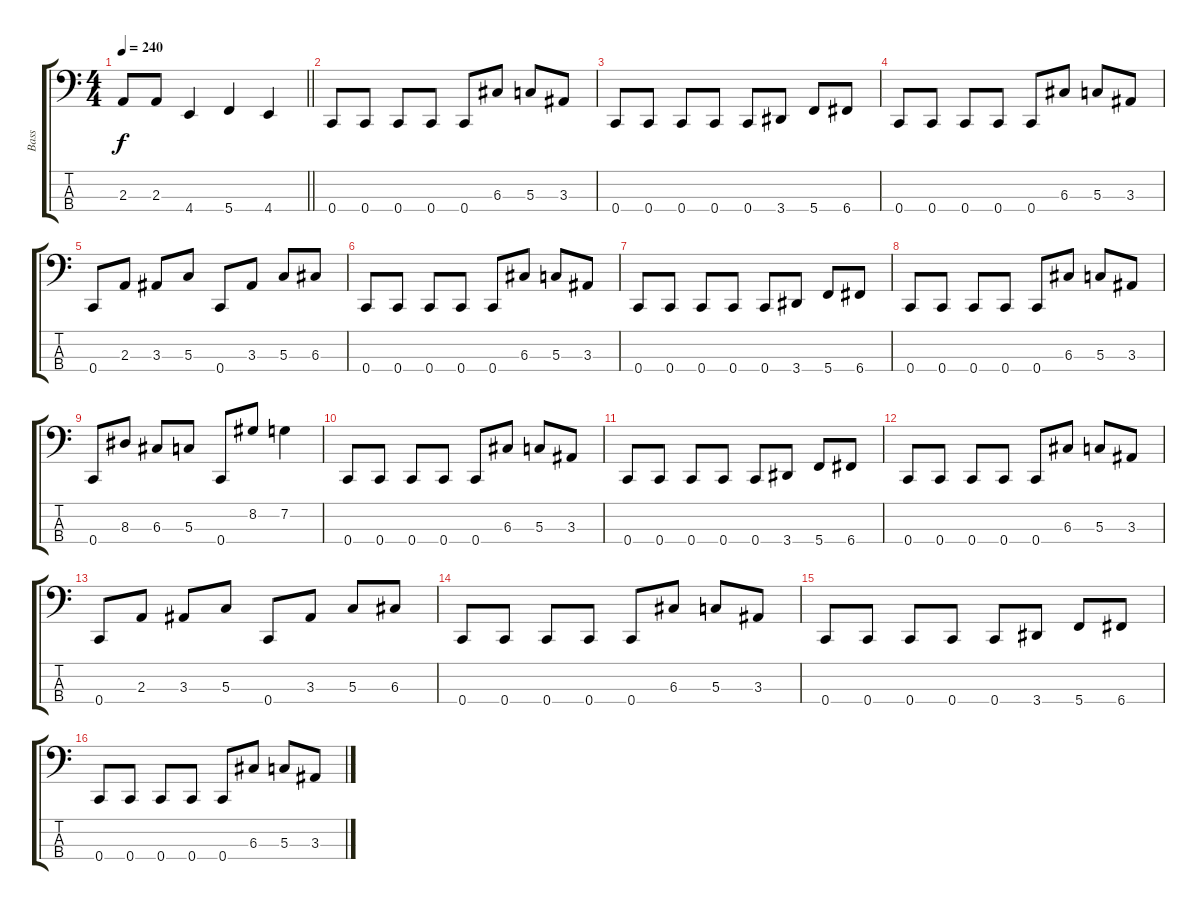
\track ("Bass" "Bass") {instrument electricbassfinger}
\staff {score tabs}
\tuning (F2 C2 G1 C1) {hide}
\ts (4 4)
\tempo 240
\clef f4
\barLineRight lightlight
\ks c
2.3.8{dy f} 2.3.8 4.4.4 5.4.4 4.4.4 |
0.4.8 0.4.8 0.4.8 0.4.8 0.4.8 6.3.8 5.3.8 3.3.8 |
0.4.8 0.4.8 0.4.8 0.4.8 0.4.8 3.4.8 5.4.8 6.4.8 |
0.4.8 0.4.8 0.4.8 0.4.8 0.4.8 6.3.8 5.3.8 3.3.8 |
0.4.8 2.3.8 3.3.8 5.3.8 0.4.8 3.3.8 5.3.8 6.3.8 |
0.4.8 0.4.8 0.4.8 0.4.8 0.4.8 6.3.8 5.3.8 3.3.8 |
0.4.8 0.4.8 0.4.8 0.4.8 0.4.8 3.4.8 5.4.8 6.4.8 |
0.4.8 0.4.8 0.4.8 0.4.8 0.4.8 6.3.8 5.3.8 3.3.8 |
0.4.8 8.3.8 6.3.8 5.3.8 0.4.8 8.2.8 7.2.4 |
0.4.8 0.4.8 0.4.8 0.4.8 0.4.8 6.3.8 5.3.8 3.3.8 |
0.4.8 0.4.8 0.4.8 0.4.8 0.4.8 3.4.8 5.4.8 6.4.8 |
0.4.8 0.4.8 0.4.8 0.4.8 0.4.8 6.3.8 5.3.8 3.3.8 |
0.4.8 2.3.8 3.3.8 5.3.8 0.4.8 3.3.8 5.3.8 6.3.8 |
0.4.8 0.4.8 0.4.8 0.4.8 0.4.8 6.3.8 5.3.8 3.3.8 |
0.4.8 0.4.8 0.4.8 0.4.8 0.4.8 3.4.8 5.4.8 6.4.8 |
0.4.8 0.4.8 0.4.8 0.4.8 0.4.8 6.3.8 5.3.8 3.3.8
